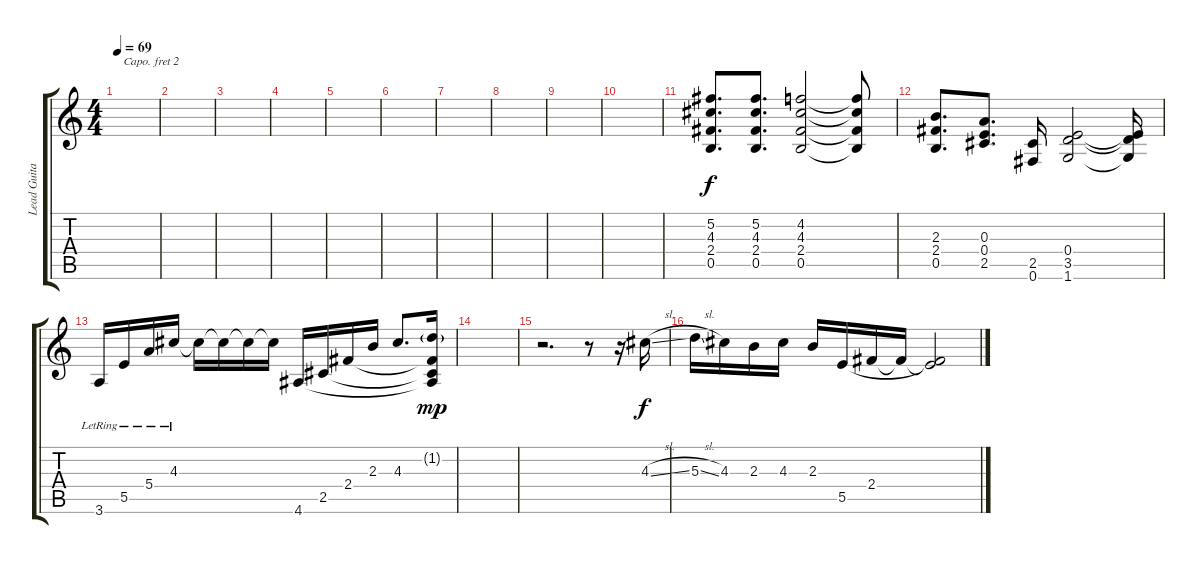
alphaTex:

\track ("Lead Guitar" "Lead Guita") {instrument electricguitarjazz}
\staff {score tabs}
\capo 2
\tuning (E4 B3 G3 D3 A2 E2) {hide}
\ts (4 4)
\tempo 69
\clef g2
\ks c
|
|
|
|
|
|
|
|
|
|
(5.2 4.3 2.4 0.5).8{d} (5.2 4.3 2.4 0.5).8{d} (4.2 4.3 2.4 0.5).2 (4.2{t} 4.3{t} 2.4{t} 0.5{t}).8 |
(2.3 2.4 0.5).8{d} (0.3 0.4 2.5).8{d} (2.5 0.6).16 (0.4 3.5 1.6).2 (0.4{t} 3.5{t} 1.6{t}).16 |
3.6{lr}.16 5.5{lr}.16 5.4{lr}.16 4.3{lr}.16 4.3{t}.16 4.3{t}.16 4.3{t}.16 4.3{t}.16 4.6.16 2.5.16 2.4.16 2.3.16 4.3.8{d} (1.2{g} 2.4{t} 2.5{t} 4.6{t}).16{dy mp} |
|
r.2{d} r.8 r.16 4.3{sl}.16{dy f} |
5.3{sl}.16 4.3.16 2.3.16 4.3.16 2.3.16 5.5.16 2.4.16 2.4{t}.16 (2.4{t} 5.5{t}).2
